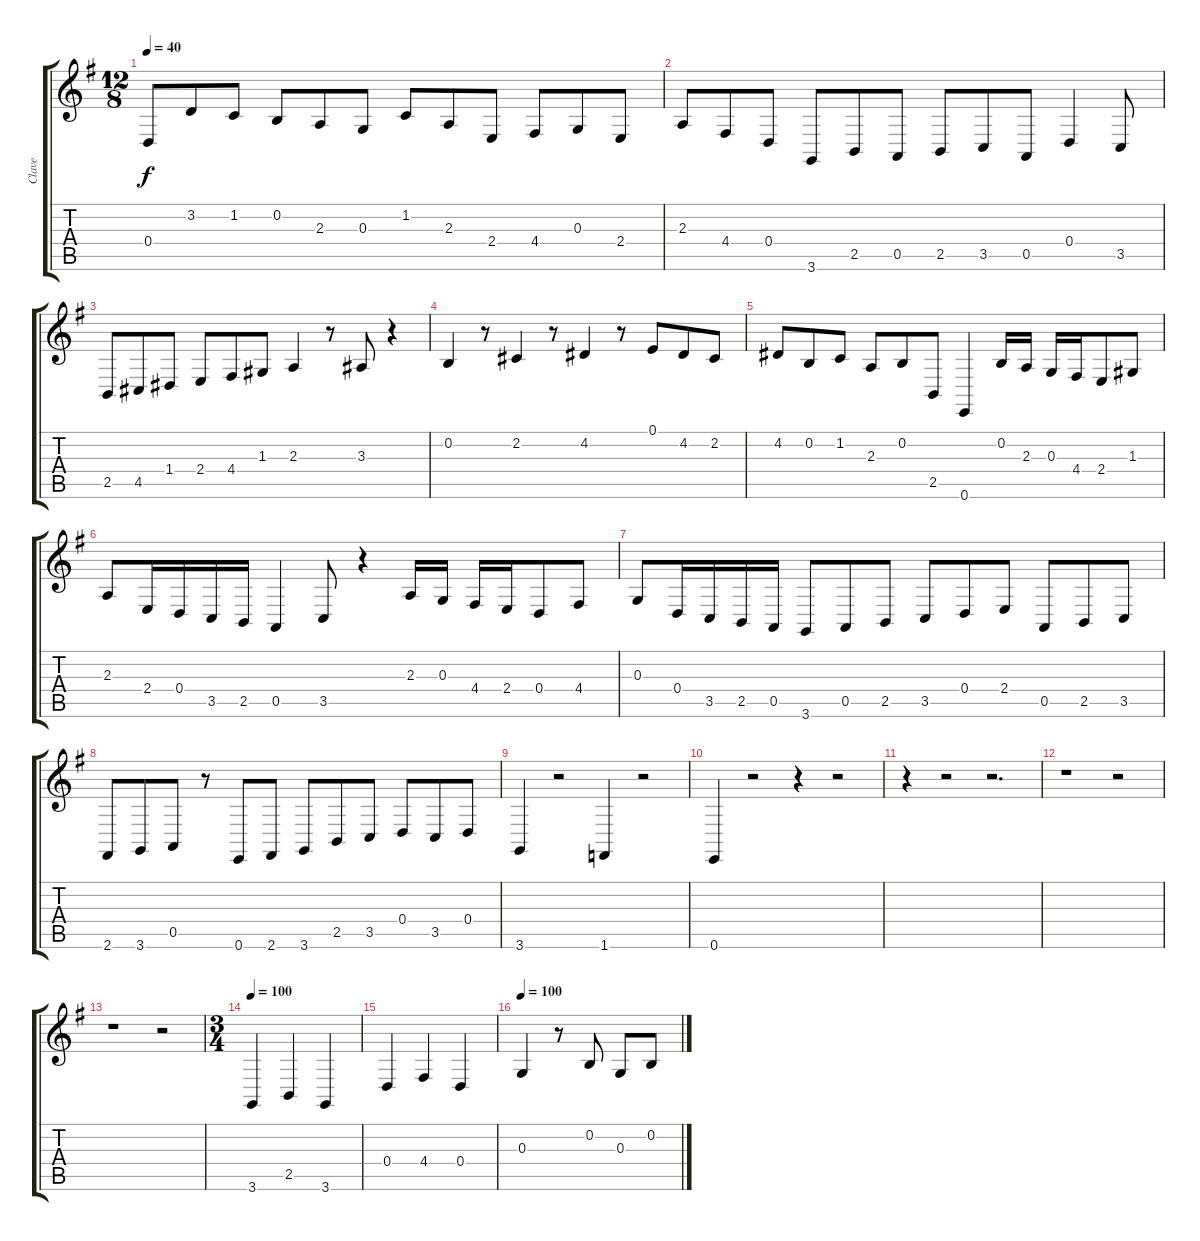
\track ("Clave" "Clave") {instrument harpsichord}
\staff {score tabs}
\tuning (E4 B3 G3 D3 A2 E2) {hide}
\ts (12 8)
\tempo 40
\clef g2
\ks g
0.4.8{dy f} 3.2.8 1.2.8 0.2.8 2.3.8 0.3.8 1.2.8 2.3.8 2.4.8 4.4.8 0.3.8 2.4.8 |
2.3.8 4.4.8 0.4.8 3.6.8 2.5.8 0.5.8 2.5.8 3.5.8 0.5.8 0.4.4 3.5.8 |
2.5.8 4.5.8 1.4.8 2.4.8 4.4.8 1.3.8 2.3.4 r.8 3.3.8 r.4 |
0.2.4 r.8 2.2.4 r.8 4.2.4 r.8 0.1.8 4.2.8 2.2.8 |
4.2.8 0.2.8 1.2.8 2.3.8 0.2.8 2.5.8 0.6.4 0.2.16 2.3.16 0.3.16 4.4.16 2.4.8 1.3.8 |
2.3.8 2.4.16 0.4.16 3.5.16 2.5.16 0.5.4 3.5.8 r.4 2.3.16 0.3.16 4.4.16 2.4.16 0.4.8 4.4.8 |
0.3.8 0.4.16 3.5.16 2.5.16 0.5.16 3.6.8 0.5.8 2.5.8 3.5.8 0.4.8 2.4.8 0.5.8 2.5.8 3.5.8 |
2.6.8 3.6.8 0.5.8 r.8 0.6.8 2.6.8 3.6.8 2.5.8 3.5.8 0.4.8 3.5.8 0.4.8 |
3.6.4 r.2 1.6.4 r.2 |
0.6.4 r.2 r.4 r.2 |
r.4 r.2 r.2{d} |
r.1 r.2 |
r.1 r.2 |
\ts (3 4)
\tempo 100
3.6.4 2.5.4 3.6.4 |
0.4.4 4.4.4 0.4.4 |
\tempo 100
0.3.4 r.8 0.2.8 0.3.8 0.2.8
